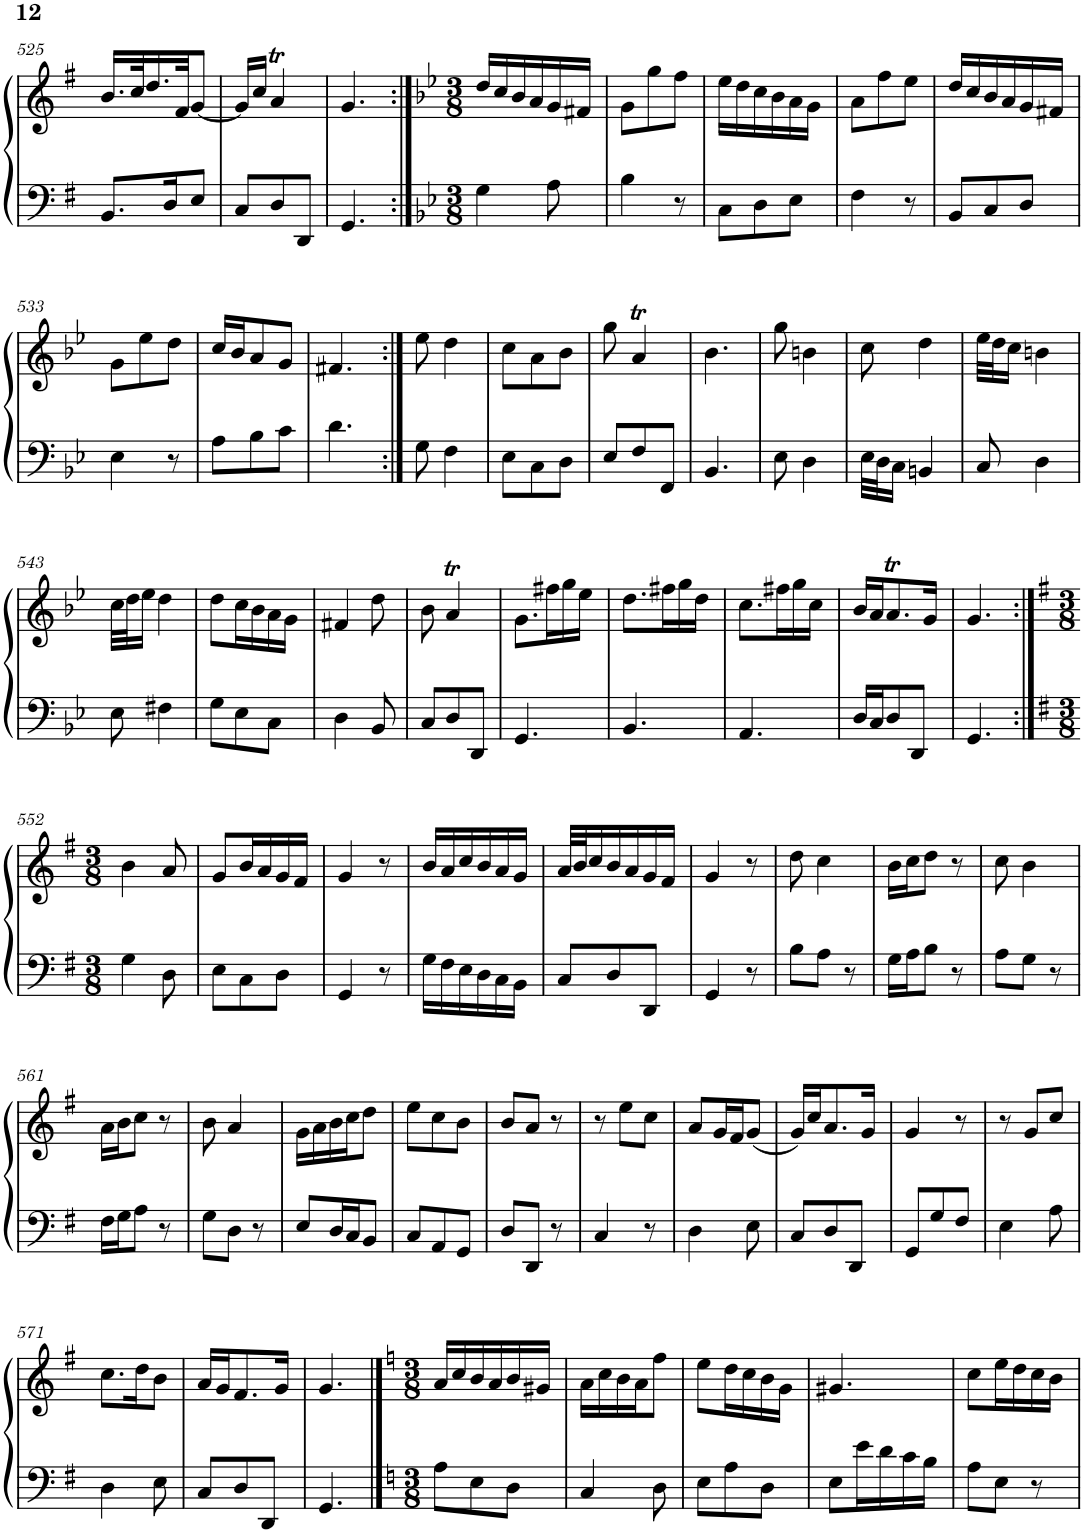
**kern	**kern
*part1	*part1
*staff2	*staff1
*I"Piano, Piano	*
*I'Pno.	*
!!LO:PB:g=z
*clefF4	*clefG2
*k[f#]	*k[f#]
*M3/8	*M3/8
=525	=525
8.BB/L	16.b/LL
.	32cc/K
.	16.dd/
16D/K	.
.	32f#/JK
8E/J	[8g/J
=526	=526
8C/L	16g/LL]
.	16cc/JJ
8D/	4aT/
8DD/J	.
=527	=527
4.GG/	4.g/
=528:|!	=528:|!
*k[b-e-]	*k[b-e-]
*M3/8	*M3/8
4G\	16dd/LL
.	16cc/
.	16b-/
.	16a/
8A\	16g/
.	16f#X/JJ
=529	=529
4B-\	8g\L
.	8gg\
8r	8ff\J
=530	=530
8C\L	16ee-\LL
.	16dd\
8D\	16cc\
.	16b-\
8E-\J	16a\
.	16g\JJ
=531	=531
4F\	8a\L
.	8ff\
8r	8ee-\J
=532	=532
8BB-/L	16dd/LL
.	16cc/
8C/	16b-/
.	16a/
8D/J	16g/
.	16f#X/JJ
!!LO:LB:g=z
=533	=533
4E-\	8g\L
.	8ee-\
8r	8dd\J
=534	=534
8A\L	16cc/LL
.	16b-/J
8B-\	8a/
8c\J	8g/J
=535	=535
4.d\	4.f#X/
=536:|!	=536:|!
8G\	8ee-\
4F\	4dd\
=537	=537
8E-\L	8cc\L
8C\	8a\
8D\J	8b-\J
=538	=538
8E-/L	8gg\
8F/	4at/
8FF/J	.
=539	=539
4.BB-/	4.b-\
=540	=540
8E-\	8gg\
4D\	4bn\
=541	=541
32E-\LLL	8cc\
32D\J	.
16C\JJ	.
4BBn/	4dd\
=542	=542
8C/	32ee-\LLL
.	32dd\J
.	16cc\JJ
4D\	4bn\
!!LO:LB:g=z
=543	=543
8E-\	32cc\LLL
.	32dd\J
.	16ee-\JJ
4F#X\	4dd\
=544	=544
8G\L	8dd\L
8E-\	16cc\L
.	16b-\
8C\J	16a\
.	16g\JJ
=545	=545
4D\	4f#X/
8BB-/	8dd\
=546	=546
8C/L	8b-\
8D/	4at/
8DD/J	.
=547	=547
4.GG/	8.g\L
.	16ff#X\L
.	16gg\
.	16ee-\JJ
=548	=548
4.BB-/	8.dd\L
.	16ff#X\L
.	16gg\
.	16dd\JJ
=549	=549
4.AA/	8.cc\L
.	16ff#X\L
.	16gg\
.	16cc\JJ
=550	=550
16D/LL	16b-/LL
16C/J	16a/J
8D/	8.at/
8DD/J	.
.	16g/Jk
=551	=551
4.GG/	4.g/
!!LO:LB:g=z
=552:|!	=552:|!
*k[f#]	*k[f#]
*M3/8	*M3/8
4G\	4b\
8D\	8a/
=553	=553
8E\L	8g/L
8C\	16b/L
.	16a/
8D\J	16g/
.	16f#/JJ
=554	=554
4GG/	4g/
8r	8r
=555	=555
16G\LL	16b/LL
16F#\	16a/
16E\	16cc/
16D\	16b/
16C\	16a/
16BB\JJ	16g/JJ
=556	=556
8C/L	32a/LLL
.	32b/J
.	16cc/
8D/	16b/
.	16a/
8DD/J	16g/
.	16f#/JJ
=557	=557
4GG/	4g/
8r	8r
=558	=558
8B\L	8dd\
8A\J	4cc\
8r	.
=559	=559
16G\LL	16b\LL
16A\J	16cc\J
8B\J	8dd\J
8r	8r
=560	=560
8A\L	8cc\
8G\J	4b\
8r	.
!!LO:LB:g=z
=561	=561
16F#\LL	16a\LL
16G\J	16b\J
8A\J	8cc\J
8r	8r
=562	=562
8G\L	8b\
8D\J	4a/
8r	.
=563	=563
8E/L	16g\LL
.	16a\
16D/L	16b\
16C/J	16cc\J
8BB/J	8dd\J
=564	=564
8C/L	8ee\L
8AA/	8cc\
8GG/J	8b\J
=565	=565
8D/L	8b/L
8DD/J	8a/J
8r	8r
=566	=566
4C/	8r
.	8ee\L
8r	8cc\J
=567	=567
4D\	8a/L
.	16g/L
.	16f#/J
8E\	(8g/J
=568	=568
8C/L	16g/LL)
.	16cc/J
8D/	8.a/
8DD/J	.
.	16g/Jk
=569	=569
8GG/L	4g/
8G/	.
8F#/J	8r
=570	=570
4E\	8r
.	8g/L
8A\	8cc/J
!!LO:LB:g=z
=571	=571
4D\	8.cc\L
.	16dd\K
8E\	8b\J
=572	=572
8C/L	16a/LL
.	16g/J
8D/	8.f#/
8DD/J	.
.	16g/Jk
=573	=573
4.GG/	4.g/
==574	==574
*k[]	*k[]
*M3/8	*M3/8
8A\L	16a/LL
.	16cc/
8E\	16b/
.	16a/
8D\J	16b/
.	16g#X/JJ
=575	=575
4C/	16a\LL
.	16cc\
.	16b\
.	16a\J
8D\	8ff\J
=576	=576
8E\L	8ee\L
8A\	16dd\L
.	16cc\
8D\J	16b\
.	16g\JJ
=577	=577
8E\L	4.g#X/
16e\L	.
16d\	.
16c\	.
16B\JJ	.
=578	=578
8A\L	8cc\L
8E\J	16ee\L
.	16dd\
8r	16cc\
.	16b\JJ
=	=
*-	*-
